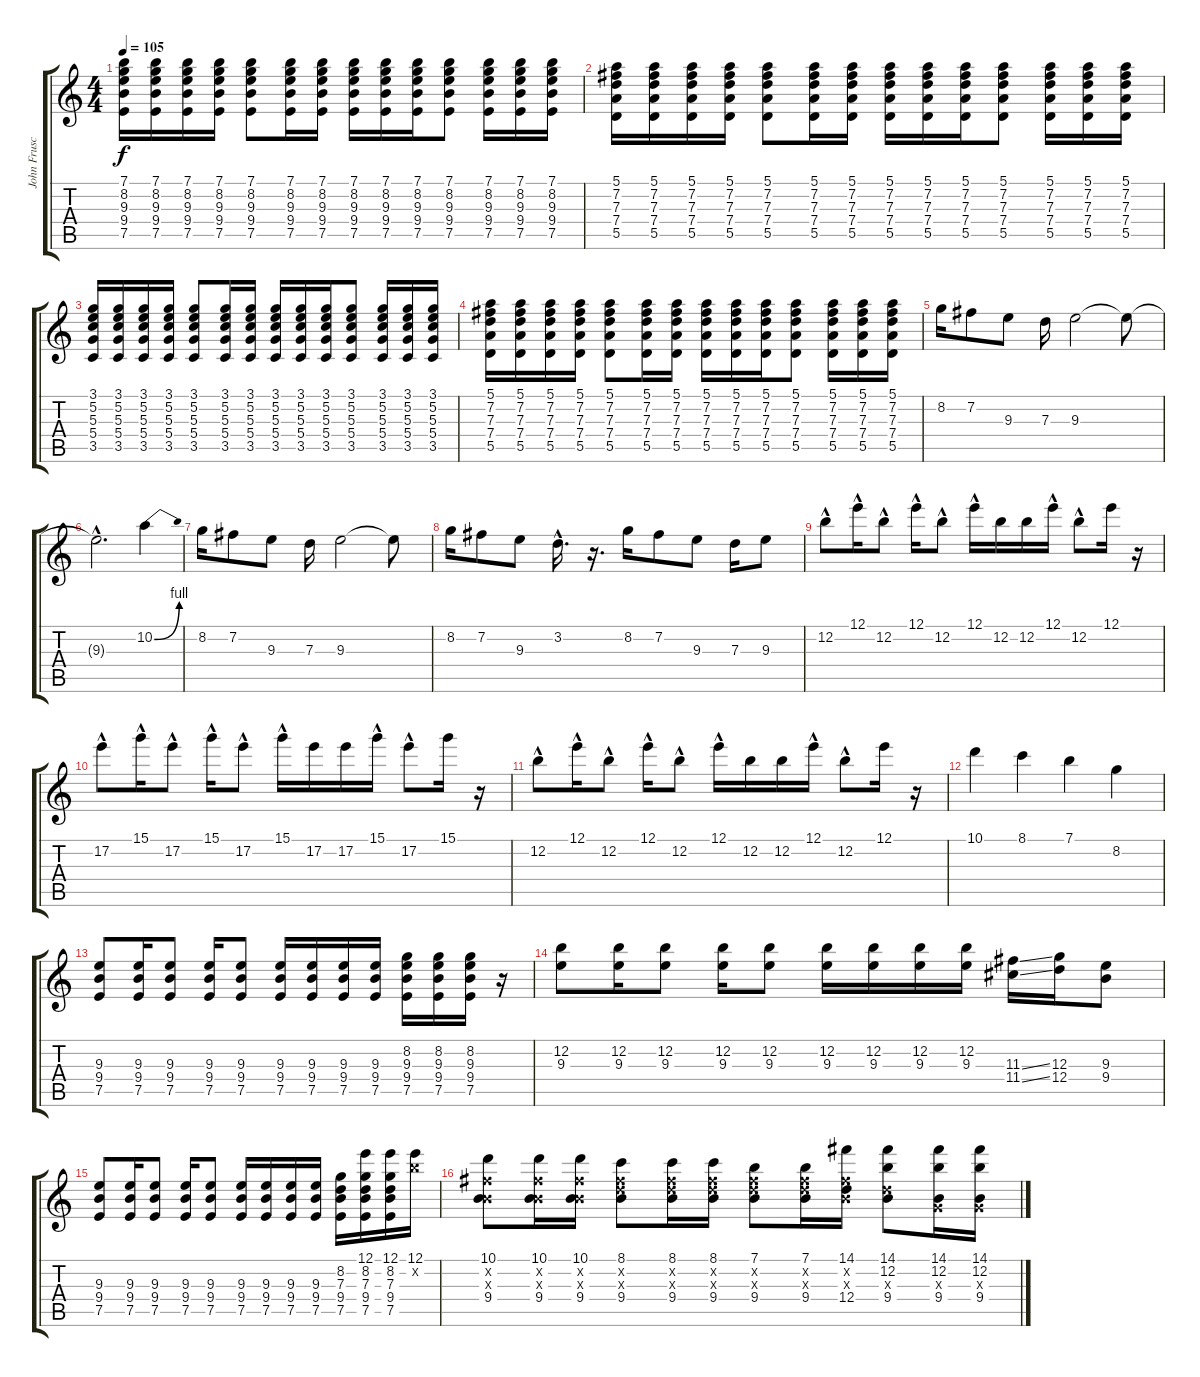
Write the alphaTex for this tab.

\track ("John Frusciante" "John Frusc") {instrument overdrivenguitar}
\staff {score tabs}
\tuning (E4 B3 G3 D3 A2 E2) {hide}
\ts (4 4)
\tempo 105
\clef g2
\ks c
(7.1 8.2 9.3 9.4 7.5).16{dy f} (7.1 8.2 9.3 9.4 7.5).16 (7.1 8.2 9.3 9.4 7.5).16 (7.1 8.2 9.3 9.4 7.5).16 (7.1 8.2 9.3 9.4 7.5).8 (7.1 8.2 9.3 9.4 7.5).16 (7.1 8.2 9.3 9.4 7.5).16 (7.1 8.2 9.3 9.4 7.5).16 (7.1 8.2 9.3 9.4 7.5).16 (7.1 8.2 9.3 9.4 7.5).16 (7.1 8.2 9.3 9.4 7.5).8 (7.1 8.2 9.3 9.4 7.5).16 (7.1 8.2 9.3 9.4 7.5).16 (7.1 8.2 9.3 9.4 7.5).16 |
(5.1 7.2 7.3 7.4 5.5).16 (5.1 7.2 7.3 7.4 5.5).16 (5.1 7.2 7.3 7.4 5.5).16 (5.1 7.2 7.3 7.4 5.5).16 (5.1 7.2 7.3 7.4 5.5).8 (5.1 7.2 7.3 7.4 5.5).16 (5.1 7.2 7.3 7.4 5.5).16 (5.1 7.2 7.3 7.4 5.5).16 (5.1 7.2 7.3 7.4 5.5).16 (5.1 7.2 7.3 7.4 5.5).16 (5.1 7.2 7.3 7.4 5.5).8 (5.1 7.2 7.3 7.4 5.5).16 (5.1 7.2 7.3 7.4 5.5).16 (5.1 7.2 7.3 7.4 5.5).16 |
(3.1 5.2 5.3 5.4 3.5).16 (3.1 5.2 5.3 5.4 3.5).16 (3.1 5.2 5.3 5.4 3.5).16 (3.1 5.2 5.3 5.4 3.5).16 (3.1 5.2 5.3 5.4 3.5).8 (3.1 5.2 5.3 5.4 3.5).16 (3.1 5.2 5.3 5.4 3.5).16 (3.1 5.2 5.3 5.4 3.5).16 (3.1 5.2 5.3 5.4 3.5).16 (3.1 5.2 5.3 5.4 3.5).16 (3.1 5.2 5.3 5.4 3.5).8 (3.1 5.2 5.3 5.4 3.5).16 (3.1 5.2 5.3 5.4 3.5).16 (3.1 5.2 5.3 5.4 3.5).16 |
(5.1 7.2 7.3 7.4 5.5).16 (5.1 7.2 7.3 7.4 5.5).16 (5.1 7.2 7.3 7.4 5.5).16 (5.1 7.2 7.3 7.4 5.5).16 (5.1 7.2 7.3 7.4 5.5).8 (5.1 7.2 7.3 7.4 5.5).16 (5.1 7.2 7.3 7.4 5.5).16 (5.1 7.2 7.3 7.4 5.5).16 (5.1 7.2 7.3 7.4 5.5).16 (5.1 7.2 7.3 7.4 5.5).16 (5.1 7.2 7.3 7.4 5.5).8 (5.1 7.2 7.3 7.4 5.5).16 (5.1 7.2 7.3 7.4 5.5).16 (5.1 7.2 7.3 7.4 5.5).16 |
8.2.16 7.2.8 9.3.8 7.3.16 9.3.2 9.3{t}.8 |
9.3{hac t}.2{d} 10.2{be (bend 0 0 60 4)}.4 |
8.2.16 7.2.8 9.3.8 7.3.16 9.3.2 9.3{t}.8 |
8.2.16 7.2.8 9.3.8 3.2{hac}.16{d} r.16{d} 8.2.16 7.2.8 9.3.8 7.3.16 9.3.8 |
12.2{hac}.8 12.1{hac}.16 12.2{hac}.8 12.1{hac}.16 12.2{hac}.8 12.1{hac}.16 12.2.16 12.2.16 12.1{hac}.16 12.2{hac}.8 12.1.16 r.16 |
17.2{hac}.8 15.1{hac}.16 17.2{hac}.8 15.1{hac}.16 17.2{hac}.8 15.1{hac}.16 17.2.16 17.2.16 15.1{hac}.16 17.2{hac}.8 15.1.16 r.16 |
12.2{hac}.8 12.1{hac}.16 12.2{hac}.8 12.1{hac}.16 12.2{hac}.8 12.1{hac}.16 12.2.16 12.2.16 12.1{hac}.16 12.2{hac}.8 12.1.16 r.16 |
10.1.4 8.1.4 7.1.4 8.2.4 |
(9.3 9.4 7.5).8 (9.3 9.4 7.5).16 (9.3 9.4 7.5).8 (9.3 9.4 7.5).16 (9.3 9.4 7.5).8 (9.3 9.4 7.5).16 (9.3 9.4 7.5).16 (9.3 9.4 7.5).16 (9.3 9.4 7.5).16 (8.2 9.3 9.4 7.5).16 (8.2 9.3 9.4 7.5).16 (8.2 9.3 9.4 7.5).16 r.16 |
(12.2 9.3).8 (12.2 9.3).16 (12.2 9.3).8 (12.2 9.3).16 (12.2 9.3).8 (12.2 9.3).16 (12.2 9.3).16 (12.2 9.3).16 (12.2 9.3).16 (11.3{ss} 11.4{ss}).16 (12.3 12.4).16 (9.3 9.4).8 |
(9.3 9.4 7.5).8 (9.3 9.4 7.5).16 (9.3 9.4 7.5).8 (9.3 9.4 7.5).16 (9.3 9.4 7.5).8 (9.3 9.4 7.5).16 (9.3 9.4 7.5).16 (9.3 9.4 7.5).16 (9.3 9.4 7.5).16 (8.2 7.3 9.4 7.5).16 (12.1 8.2 7.3 9.4 7.5).16 (12.1 8.2 7.3 9.4 7.5).16 (12.1 12.2{x}).16 |
(10.1 0.2{x} 11.3{x} 9.4).8 (10.1 0.2{x} 11.3{x} 9.4).16 (10.1 0.2{x} 11.3{x} 9.4).16 (8.1 7.2{x} 7.3{x} 9.4).8 (8.1 7.2{x} 7.3{x} 9.4).16 (8.1 7.2{x} 7.3{x} 9.4).16 (7.1 7.2{x} 7.3{x} 9.4).8 (7.1 7.2{x} 7.3{x} 9.4).16 (14.1 0.2{x} 11.3{x} 12.4).16 (14.1 12.2 7.3{x} 9.4).8 (14.1 12.2 0.3{x} 9.4).16 (14.1 12.2 0.3{x} 9.4).16
